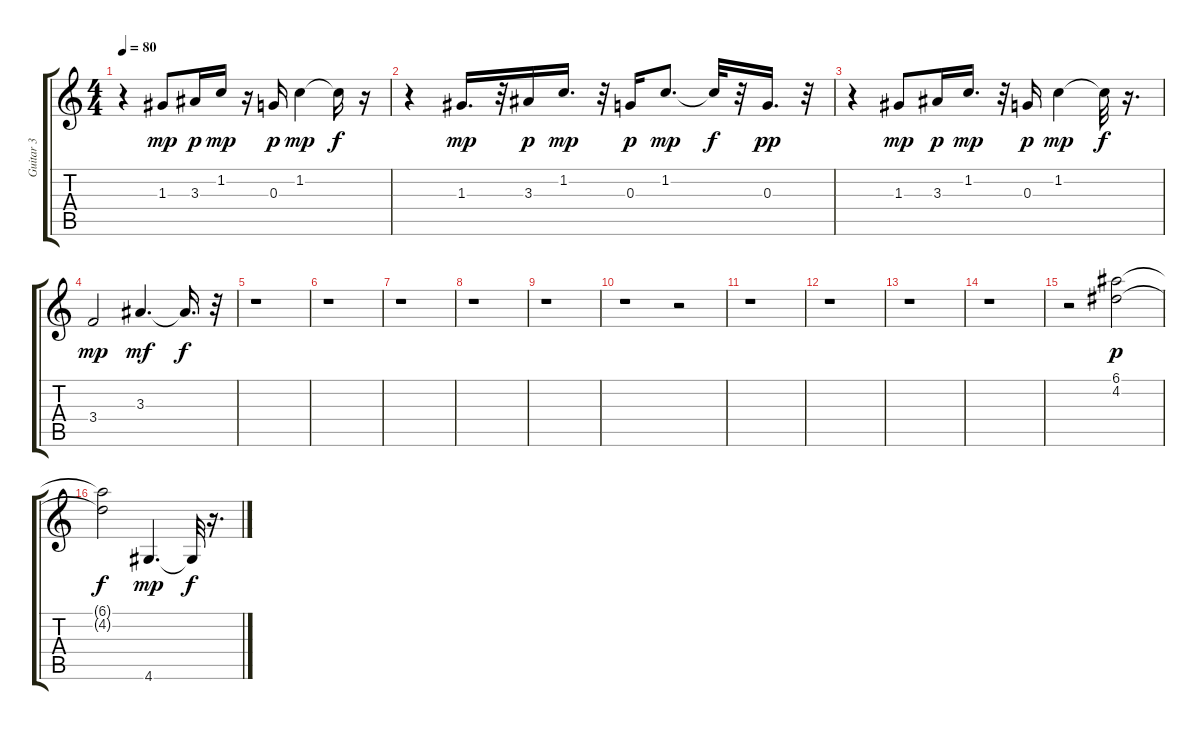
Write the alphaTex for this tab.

\track ("Guitar 3" "Guitar 3") {instrument electricguitarjazz}
\staff {score tabs}
\tuning (E4 B3 G3 D3 A2 E2) {hide}
\ts (4 4)
\tempo 80
\clef g2
\ks c
r.4{dy f} 1.3.8{dy mp} 3.3.16{dy p} 1.2.16{dy mp} r.16 0.3.16{dy p} 1.2.4{dy mp} 1.2{t}.16{dy f} r.16 |
r.4 1.3.16{d dy mp} r.32 3.3.16{dy p} 1.2.16{d dy mp} r.32 0.3.16{dy p} 1.2.8{d dy mp} 1.2{t}.32{dy f} r.32 0.3.16{d dy pp} r.32 |
r.4 1.3.8{dy mp} 3.3.16{dy p} 1.2.16{d dy mp} r.32 0.3.16{dy p} 1.2.4{dy mp} 1.2{t}.32{dy f} r.16{d} |
3.4.2{dy mp} 3.3.4{d dy mf} 3.3{t}.16{d dy f} r.32 |
r.1 |
r.1 |
r.1 |
r.1 |
r.1 |
r.1 r.2 |
r.1 |
r.1 |
r.1 |
r.1 |
r.2 (6.1 4.2).2{dy p} |
(6.1{t} 4.2{t}).2{dy f} 4.6.4{d dy mp} 4.6{t}.32{dy f} r.16{d}
